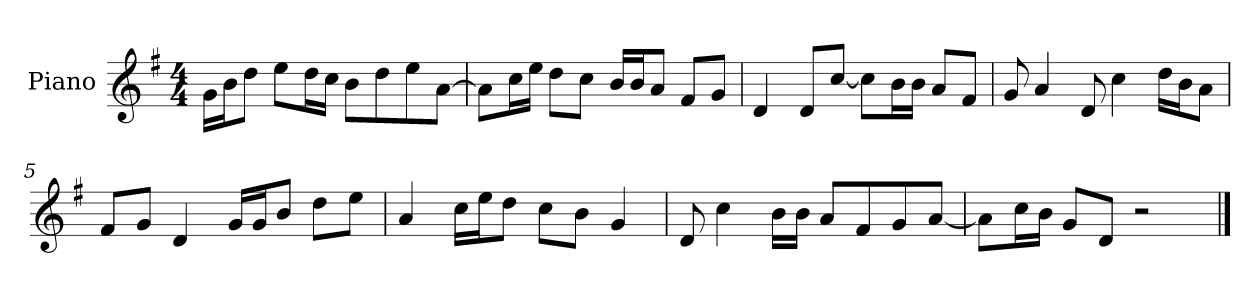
**kern
*part1
*staff1
*I"Piano
*I'P-no
*clefG2
*k[f#]
*M4/4
*MM90
=1
16g\LL
16b\J
8dd\J
8ee\L
16dd\L
16cc\JJ
8b\L
8dd\
8ee\
[8a\J
=2
8a\L]
16cc\L
16ee\JJ
8dd\L
8cc\J
16b/LL
16b/J
8a/J
8f#/L
8g/J
=3
4d/
8d/L
[8cc/J
8cc\L]
16b\L
16b\JJ
8a/L
8f#/J
=4
8g/
4a/
8d/
4cc\
16dd\LL
16b\J
8a\J
!!LO:LB:g=z
=5
8f#/L
8g/J
4d/
16g/LL
16g/J
8b/J
8dd\L
8ee\J
=6
4a/
16cc\LL
16ee\J
8dd\J
8cc\L
8b\J
4g/
=7
8d/
4cc\
16b\LL
16b\JJ
8a/L
8f#/
8g/
[8a/J
=8
8a\L]
16cc\L
16b\JJ
8g/L
8d/J
2r
==
*-
